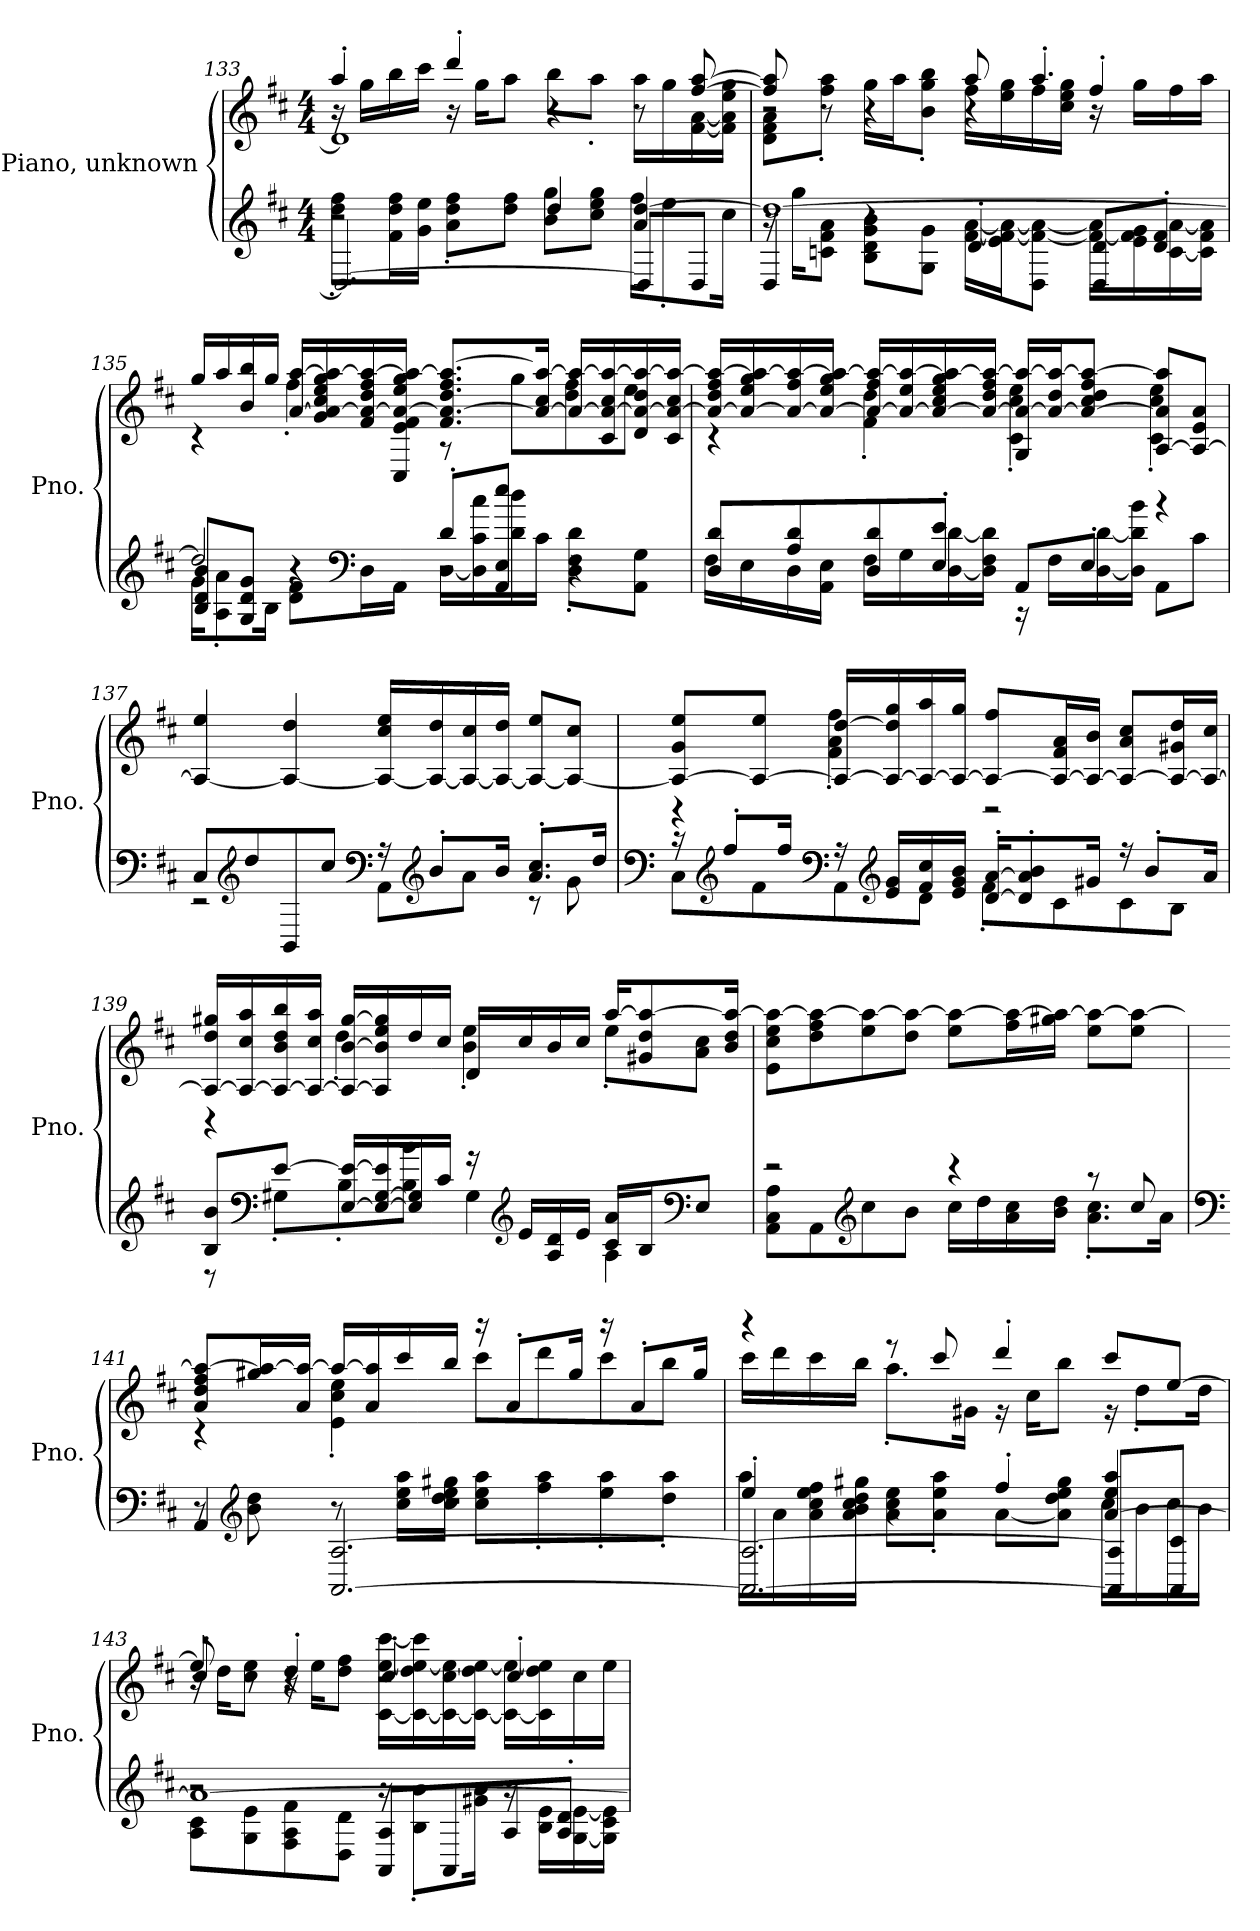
**kern	**kern
*part1	*part1
*staff2	*staff1
*I"Piano, unknown	*
*I'Pno.	*
!!LO:LB:g=z
*clefG2	*clefG2
*k[f#c#]	*k[f#c#]
*M4/4	*M4/4
=133	=133
*^	*^
*	*^	*	*^
2r	8dd\' 8ff#\'L	2.D/_	4aa'/	16r	1d]
.	.	.	.	16gg\LL	.
.	16f#\ 16dd\ 16ff#\L	.	.	16bb\	.
.	16g\ 16ee\JJ	.	.	16ccc#\JJ	.
.	8a\' 8dd\' 8ff#\'L	.	4ddd'/	16r	.
.	.	.	.	16gg\KL	.
.	8dd\ 8ff#\J	.	.	8aa\J	.
4dd/	8b\ 8gg\L	.	4r	8bb\L	.
.	8cc#\ 8ee\ 8gg\J	.	.	8aa'\J	.
4a/ [4dd/	16ff#\KL	8D/L]	8r	16aa\LL	.
.	8ee'\	.	.	16gg\	.
.	.	8D/J	[8ff#/ [8aa/	[16f#\ [16a\	.
.	16cc#\Jk	.	.	16f#\] 16a\] 16ee\ 16gg\JJ	.
=134	=134	=134	=134	=134	=134
1dd_	16r	4D'/	8ff#/] 8aa/]	8d\ 8f#\ 8a\L	2r
.	16gg\KL	.	.	.	.
.	8cn\ 8f#\ 8a\J	.	8r	8ff#\' 8aa\'J	.
.	8B\ 8d\ 8g\ 8b\L	4r	4r	16gg\LL	.
.	.	.	.	16aa\J	.
.	8G\ 8g\J	.	.	8b\' 8gg\' 8bb\'J	.
.	[16f#\ [16a\LL	4d'/	8aa/	16ff#\LL	4r
.	16e\ 16f#\_ 16a\_J	.	.	16ee\ 16gg\	.
.	8D\ 8f#\_ 8a\_J	.	4.aa'/	16ff#\	.
.	.	.	.	16cc#\ 16ee\ 16gg\JJ	.
.	16f#\_ 16a\]LL	8D/ 8d/L	.	16r	4ff#'/
.	16e\ 16f#\] 16g\	.	.	16gg\LL	.
.	[16c\ [16a\	8d/' 8f#/'J	.	16ff#\	.
.	16c\] 16f#\ 16a\]JJ	.	.	16aa\JJ	.
*	*	*	*	*v	*v
!!LO:LB:g=z
=135	=135	=135	=135	=135
2dd/]	16g\KL	8B/ 8d/ 8b/L	16gg/LL	4r
.	8A\' 8a\'	.	16aa/	.
.	.	8G/ 8d/ 8g/J	16b/ 16bb/	.
.	16B\Jk	.	16gg/JJ	.
.	8d\ 8f#\L	4r	[16a/ [16aa/LL	4ff#'\
.	.	.	16g/ 16a/_ 16cc#/ 16ee/ 16gg/ 16aa/_	.
*clefF4	*	*	*	*
.	16D\L	.	16f#/ 16a/_ 16dd/ 16ff#/ 16aa/_	.
.	16AA\JJ	.	16C#/ 16e/ 16f#/ 16a/_ 16ee/ 16gg/ 16aa/_JJ	.
2r	[16D\LL	8d'/L	8.f#/ 8.a/_ 8.dd/ 8.ff#/ 8.aa/_L	8r
.	16D\] 16c#\ 16cc#\	.	.	.
.	16d\ 16dd\	8AA/ 8E/ 8ee/J	.	8gg\L
.	16c#\JJ	.	16a/_ 16cc#/ 16aa/_Jk	.
.	8D\' 8F#\' 8d\'L	4r	16a/_ 16aa/_LL	8dd\ 8ff#\
.	.	.	16c#/ 16a/_ 16cc#/ 16aa/_	.
.	8AA\ 8G\J	.	16d/ 16a/_ 16dd/ 16aa/_	8ee\J
.	.	.	16c#/ 16a/_ 16cc#/ 16aa/_JJ	.
*	*v	*v	*	*
!!LO:LB:g=z	!!
=136	=136	=136	=136
8D/ 8d/L	16F#\LL	16a/_ 16dd/ 16ff#/ 16aa/_LL	4r
.	16E\	16a/_ 16ee/ 16gg/ 16aa/_	.
8A/ 8d/	16D\	16a/_ 16ff#/ 16aa/_	.
.	16AA\ 16E\JJ	16a/_ 16ee/ 16gg/ 16aa/_JJ	.
8D/ 8d/	16F#\LL	16a/_ 16ff#/ 16aa/_LL	4f#\' 4dd\'
.	16G\	16a/_ 16ee/ 16aa/_	.
8E/' 8e/'J	[16D\ [16d\	16a/_ 16cc#/ 16ee/ 16gg/ 16aa/_	.
.	16D\] 16F#\ 16d\]JJ	16a/_ 16dd/ 16ff#/ 16aa/_JJ	.
8AA/L	16r	16G/ 16a/_ 16aa/_LL	4c#\' 4cc#\' 4ee\'
.	16F#\LL	16a/_ 16dd/ 16aa/_J	.
8E'/J	[16D\ [16d\	8a/_ 8cc#/ 8dd/ 8ff#/ 8aa/_J	.
.	16D\] 16d\] 16b\JJ	.	.
4r	8AA\L	[8A/ 8a/] 8aa/]L	4c#\' 4cc#\' 4ee\'
.	8c#\J	8A/_ 8e/ 8a/J	.
*	*	*v	*v
=137	=137	=137
8C#/L	2r	4A/_ 4ee/
*clefG2	*	*
8dd/	.	.
8BB/	.	4A/_ 4dd/
8cc#/J	.	.
*clefF4	*	*
16r	8AA\L	16A/_ 16cc#/ 16ee/LL
*clefG2	*	*
8b'/L	.	16A/_ 16dd/
.	8a\J	16A/_ 16cc#/
16b/Jk	.	16A/_ 16dd/JJ
8.a/' 8.cc#/'L	8r	8A/_ 8ee/L
.	8g\	8A/_ 8cc#/J
16dd/Jk	.	.
!!LO:LB:g=z
=138	=138	=138
*clefF4	*	*
*	*	*^
16r	8C#\L	8A/_ 8g/ 8ee/L	4r
*clefG2	*	*	*
8ff#'/L	.	.	.
.	8f#\	8A/_ 8ee/J	.
16ff#/Jk	.	.	.
*clefF4	*	*	*
16r	8AA\	16A/_ [16dd/LL	4f#\' 4a\' 4ff#\'
*clefG2	*	*	*
16e/ 16g/LL	.	16A/_ 16dd/] 16gg/	.
16f#/ 16cc#/	8d\J	16A/_ 16aa/	.
16e/ 16g/ 16b/JJ	.	16A/_ 16gg/JJ	.
[16d/' [16a/'KL	8f#'\L	8A/_ 8ff#/L	2r
8d/]' 8a/]' 8b/'	.	.	.
.	8c#\	16A/_ 16f#/ 16a/L	.
16g#X/Jk	.	16A/_ 16b/JJ	.
16r	8c#\	8A/_ 8a/ 8cc#/L	.
8b'/L	.	.	.
.	8B\J	16A/_ 16g#X/ 16dd/L	.
16a/Jk	.	16A/_ 16cc#/JJ	.
!!LO:LB:g=z	!!
=139	=139	=139	=139
8B/ 8b/L	8r	16A/_ 16dd/ 16gg#X/LL	4r
.	.	16A/_ 16cc#/ 16aa/	.
*clefF4	*	*	*
[8e/J	8G#X'\L	16A/_ 16b/ 16dd/ 16bb/	.
.	.	16A/_ 16cc#/ 16aa/JJ	.
[16E/ 16e/_LL	8B'\	16A/_ [16b/ [16gg#/LL	4dd'\
16E/_ [16G#/ 16e/]	.	16A/] 16b/] 16ee/ 16gg#/]	.
16E/] 16G#/]	8B\ 8b\J	16dd/	.
16c#/JJ	.	16cc#/JJ	.
16r	4G#\	16d/LL	4b\' 4ee\'
*clefG2	*	*	*
16e/LL	.	16cc#/	.
16A/ 16d/	.	16b/	.
16e/JJ	.	16cc#/JJ	.
16c#/ 16a/LL	4A\	[16aa/KL	8ee'\L
16B/J	.	8g#X/ 8dd/ 8aa/_	.
*clefF4	*	*	*
8E/J	.	.	8a\ 8cc#\J
.	.	16b/ 16dd/ 16aa/_Jk	.
*	*	*v	*v
=140	=140	=140
2r	8AA\ 8C#\ 8A\L	8e\ 8cc#\ 8ee\ 8aa\_L
.	8AA\	8dd\ 8ff#\ 8aa\_
*clefG2	*	*
.	8cc#\	8ee\ 8aa\_
.	8b\J	8dd\ 8aa\_J
4r	16cc#\LL	8ee\ 8aa\_L
.	16dd\	.
.	16a\ 16cc#\	16ff#\ 16aa\_L
.	16b\ 16dd\JJ	16gg#X\ 16aa\_JJ
8r	8.a\' 8.cc#\'L	8ee\ 8aa\_L
8cc#/	.	8ee\ 8aa\_J
.	16a\Jk	.
*v	*v	*
!!LO:PB:g=z
=141	=141
*clefF4	*
*^	*^
*	*^	*	*
1r	8r	4AA/	8a/ 8dd/ 8ff#/ 8aa/_L	4r
*clefG2	*	*	*	*
.	8b\ 8dd\	.	16gg#X/ 16aa/_L	.
.	.	.	16a/ 16aa/_JJ	.
.	8r	[2.AA/ [2.A/	16aa/LL_	4e\' 4cc#\' 4ee\'
.	.	.	16a/ 16aa/]	.
.	16cc#\ 16ee\ 16aa\LL	.	16ccc#/	.
.	16cc#\ 16dd\ 16ee\ 16gg#X\JJ	.	16bb/JJ	.
.	8cc#\ 8ee\ 8aa\L	.	16r	8ccc#\L
.	.	.	8a'/L	.
.	8ff#\' 8aa\'	.	.	8ddd\
.	.	.	16gg#/Jk	.
.	8ee\' 8aa\'	.	16r	8ccc#\
.	.	.	8a'/L	.
.	8dd\' 8aa\'J	.	.	8bb\J
.	.	.	16gg#/Jk	.
=142	=142	=142	=142	=142
4ee'/	16aa\LL	2.AA/_ 2.A/_	4r	16ccc#\LL
.	16a\	.	.	16ddd\
.	16a\ 16cc#\ 16ee\ 16ff#\	.	.	16ccc#\
.	16a\ 16b\ 16cc#\ 16dd\ 16gg#X\JJ	.	.	16bb\JJ
4r	8a\ 8cc#\ 8ee\L	.	8r	8.aa'\L
.	8a\' 8ee\' 8aa\'J	.	8ccc#/	.
.	.	.	.	16g#X\Jk
4ff#'/	[8a\L	.	4ddd'/	16r
.	.	.	.	16cc#\KL
.	8a\] 8dd\ 8ee\ 8gg#\J	.	.	8bb\J
[4a/ 4ee/ 4aa/	16cc#\LL	8AA/] 8A/]L	8ccc#/L	16r
.	16b\	.	.	8dd'\L
.	16cc#\	8AA/ 8c#/J	[8ee/J	.
.	16b\JJ	.	.	16dd\Jk
!!LO:LB:g=z
=143	=143	=143	=143	=143
*	*	*	*	*^
1a_	8A\ 8c#\L	2r	8ee/]	16r	4cc#'/
.	.	.	.	16dd\KL	.
.	8G\ 8e\	.	8r	8cc#\ 8ee\J	.
.	8F#\ 8A\ 8f#\	.	4r	16r	4dd'/
.	.	.	.	16ee\KL	.
.	8D\ 8d\J	.	.	8dd\ 8ff#\J	.
.	16r	8AA/ 8A/L	2r	[16c#\ [16ee\ [16ccc#\LL	4cc#'/
.	8B\' 8b\'L	.	.	16c#\_ 16dd\ 16ee\_ 16ccc#\]	.
.	.	8AA/	.	16c#\_ 16cc#\ 16ee\_	.
.	16g#X\ 16b\Jk	.	.	16c#\_ 16dd\ 16ee\_JJ	.
.	16r	8A/	.	16c#\_ 16ee\_LL	4cc#'/
.	16B\ 16e\LL	.	.	16c#\] 16dd\ 16ee\]	.
.	[16G\ [16e\	8A/' 8d/'J	.	16cc#\	.
.	16G\] 16c#\ 16e\]JJ	.	.	16ee\JJ	.
*v	*v	*v	*	*	*
*	*v	*v	*v
=	=
*-	*-
